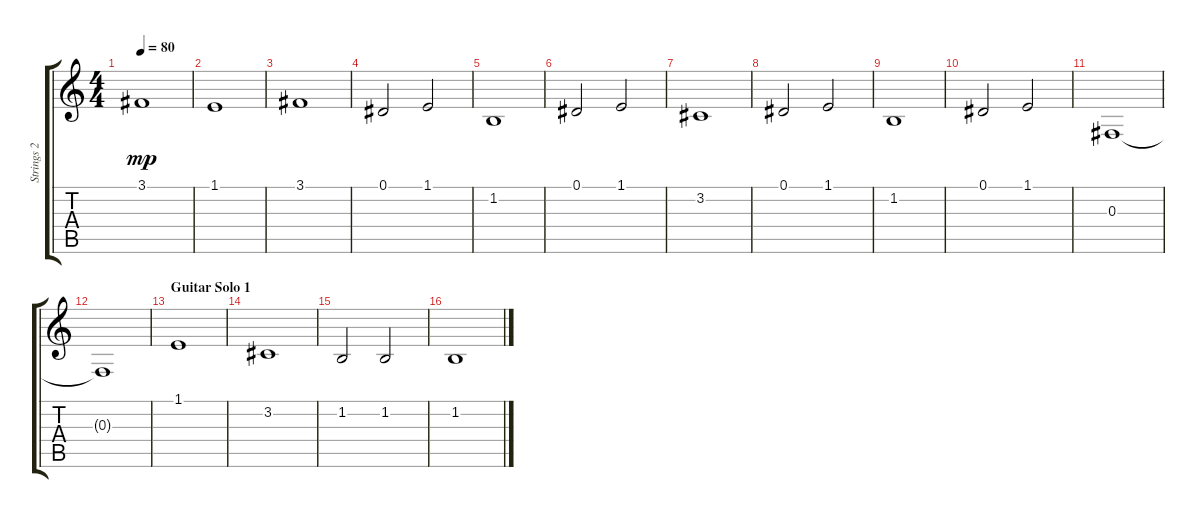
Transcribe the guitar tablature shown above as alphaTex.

\track ("Strings 2" "Strings 2") {instrument stringensemble1}
\staff {score tabs}
\tuning (Eb4 Bb3 Gb3 Db3 Ab2 Eb2) {hide}
\ts (4 4)
\tempo 80
\clef g2
\ks c
3.1.1{dy mp} |
1.1.1 |
3.1.1 |
0.1.2 1.1.2 |
1.2.1 |
0.1.2 1.1.2 |
3.2.1 |
0.1.2 1.1.2 |
1.2.1 |
0.1.2 1.1.2 |
0.3.1 |
0.3{t}.1 |
\section ("" "Guitar Solo 1")
1.1.1 |
3.2.1 |
1.2.2 1.2.2 |
1.2.1
